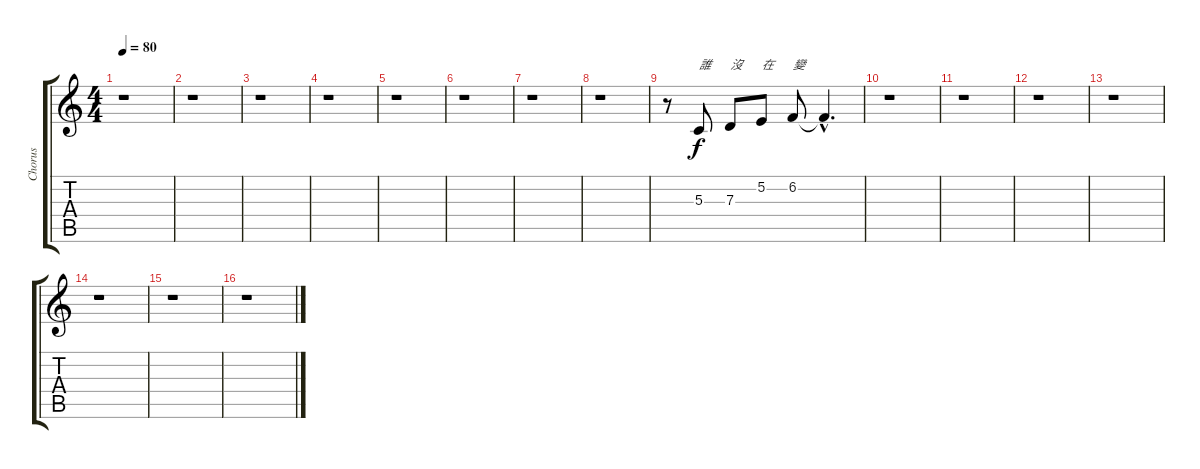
\track ("Chorus" "Chorus") {instrument synthvoice}
\staff {score tabs}
\tuning (E4 B3 G3 D3 A2 E2) {hide}
\ts (4 4)
\tempo 80
\clef g2
\ks c
r.1{dy f} |
r.1 |
r.1 |
r.1 |
r.1 |
r.1 |
r.1 |
r.1 |
r.8 5.3.8{txt "誰"} 7.3.8{txt "沒"} 5.2.8{txt "在"} 6.2.8{txt "變"} 6.2{hac t}.4{d} |
r.1 |
r.1 |
r.1 |
r.1 |
r.1 |
r.1 |
r.1
